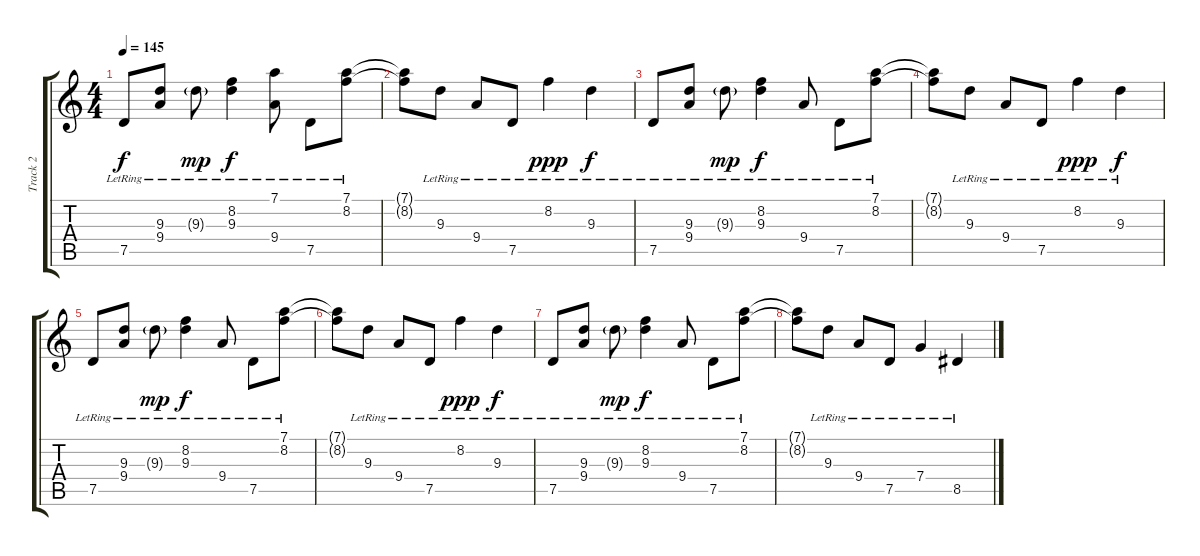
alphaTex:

\track ("Track 2" "Track 2") {instrument electricguitarclean}
\staff {score tabs}
\tuning (D4 A3 F3 C3 G2 D2) {hide}
\ts (4 4)
\tempo 145
\clef g2
\ks c
7.5{lr}.8{dy f} (9.3{lr} 9.4{lr}).8 9.3{g lr}.8{dy mp} (8.2{lr} 9.3{lr}).4{dy f} (7.1{t} 9.4{lr}).8 7.5{lr}.8 (7.1{lr} 8.2{lr}).8 |
(7.1{t} 8.2{t}).8 9.3{lr}.8 9.4{lr}.8 7.5{lr}.8 8.2{lr}.4{dy ppp} 9.3{lr}.4{dy f} |
7.5{lr}.8 (9.3{lr} 9.4{lr}).8 9.3{g lr}.8{dy mp} (8.2{lr} 9.3{lr}).4{dy f} 9.4{lr}.8 7.5{lr}.8 (7.1{lr} 8.2{lr}).8 |
(7.1{t} 8.2{t}).8 9.3{lr}.8 9.4{lr}.8 7.5{lr}.8 8.2{lr}.4{dy ppp} 9.3{lr}.4{dy f} |
7.5{lr}.8 (9.3{lr} 9.4{lr}).8 9.3{g lr}.8{dy mp} (8.2{lr} 9.3{lr}).4{dy f} 9.4{lr}.8 7.5{lr}.8 (7.1{lr} 8.2{lr}).8 |
(7.1{t} 8.2{t}).8 9.3{lr}.8 9.4{lr}.8 7.5{lr}.8 8.2{lr}.4{dy ppp} 9.3{lr}.4{dy f} |
7.5{lr}.8 (9.3{lr} 9.4{lr}).8 9.3{g lr}.8{dy mp} (8.2{lr} 9.3{lr}).4{dy f} 9.4{lr}.8 7.5{lr}.8 (7.1{lr} 8.2{lr}).8 |
(7.1{t} 8.2{t}).8 9.3{lr}.8 9.4{lr}.8 7.5{lr}.8 7.4{lr}.4 8.5{lr}.4
